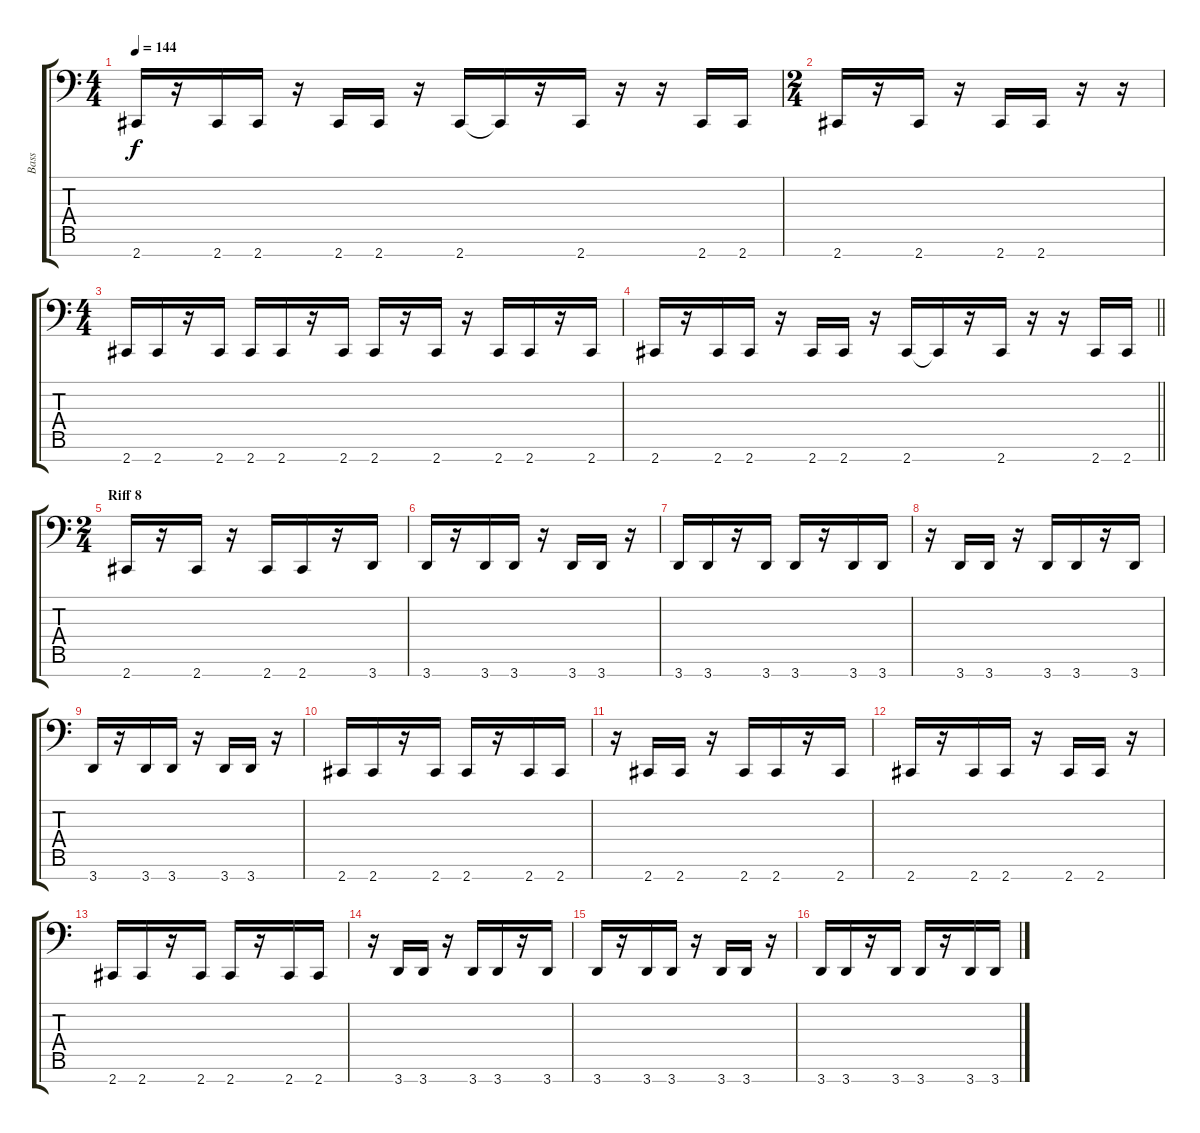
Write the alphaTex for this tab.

\track ("Bass" "Bass") {instrument electricbassfinger}
\staff {score tabs}
\tuning (E3 B2 G2 D2 A1 E1 B0) {hide}
\ts (4 4)
\tempo 144
\clef f4
\ks c
2.7.16{dy f} r.16 2.7.16 2.7.16 r.16 2.7.16 2.7.16 r.16 2.7.16 2.7{t}.16 r.16 2.7.16 r.16 r.16 2.7.16 2.7.16 |
\ts (2 4)
2.7.16 r.16 2.7.16 r.16 2.7.16 2.7.16 r.16 r.16 |
\ts (4 4)
2.7.16 2.7.16 r.16 2.7.16 2.7.16 2.7.16 r.16 2.7.16 2.7.16 r.16 2.7.16 r.16 2.7.16 2.7.16 r.16 2.7.16 |
\barLineRight lightlight
2.7.16 r.16 2.7.16 2.7.16 r.16 2.7.16 2.7.16 r.16 2.7.16 2.7{t}.16 r.16 2.7.16 r.16 r.16 2.7.16 2.7.16 |
\ts (2 4)
\section ("" "Riff 8")
2.7.16 r.16 2.7.16 r.16 2.7.16 2.7.16 r.16 3.7.16 |
3.7.16 r.16 3.7.16 3.7.16 r.16 3.7.16 3.7.16 r.16 |
3.7.16 3.7.16 r.16 3.7.16 3.7.16 r.16 3.7.16 3.7.16 |
r.16 3.7.16 3.7.16 r.16 3.7.16 3.7.16 r.16 3.7.16 |
3.7.16 r.16 3.7.16 3.7.16 r.16 3.7.16 3.7.16 r.16 |
2.7.16 2.7.16 r.16 2.7.16 2.7.16 r.16 2.7.16 2.7.16 |
r.16 2.7.16 2.7.16 r.16 2.7.16 2.7.16 r.16 2.7.16 |
2.7.16 r.16 2.7.16 2.7.16 r.16 2.7.16 2.7.16 r.16 |
2.7.16 2.7.16 r.16 2.7.16 2.7.16 r.16 2.7.16 2.7.16 |
r.16 3.7.16 3.7.16 r.16 3.7.16 3.7.16 r.16 3.7.16 |
3.7.16 r.16 3.7.16 3.7.16 r.16 3.7.16 3.7.16 r.16 |
3.7.16 3.7.16 r.16 3.7.16 3.7.16 r.16 3.7.16 3.7.16
